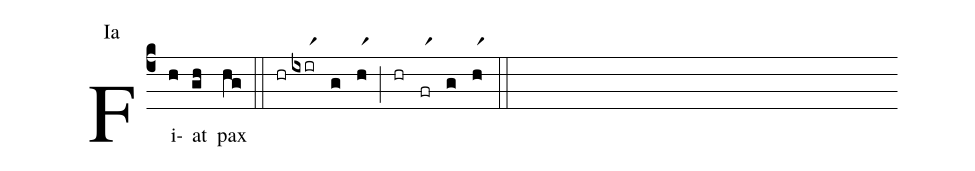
annotation: Ia;
%%
(c4)Fi(h)at(gh) pax(hg) (::) (hr)(ixirr1)(g)(hr1)(;)(hr)(frr1)(g)(hr1)(::)
